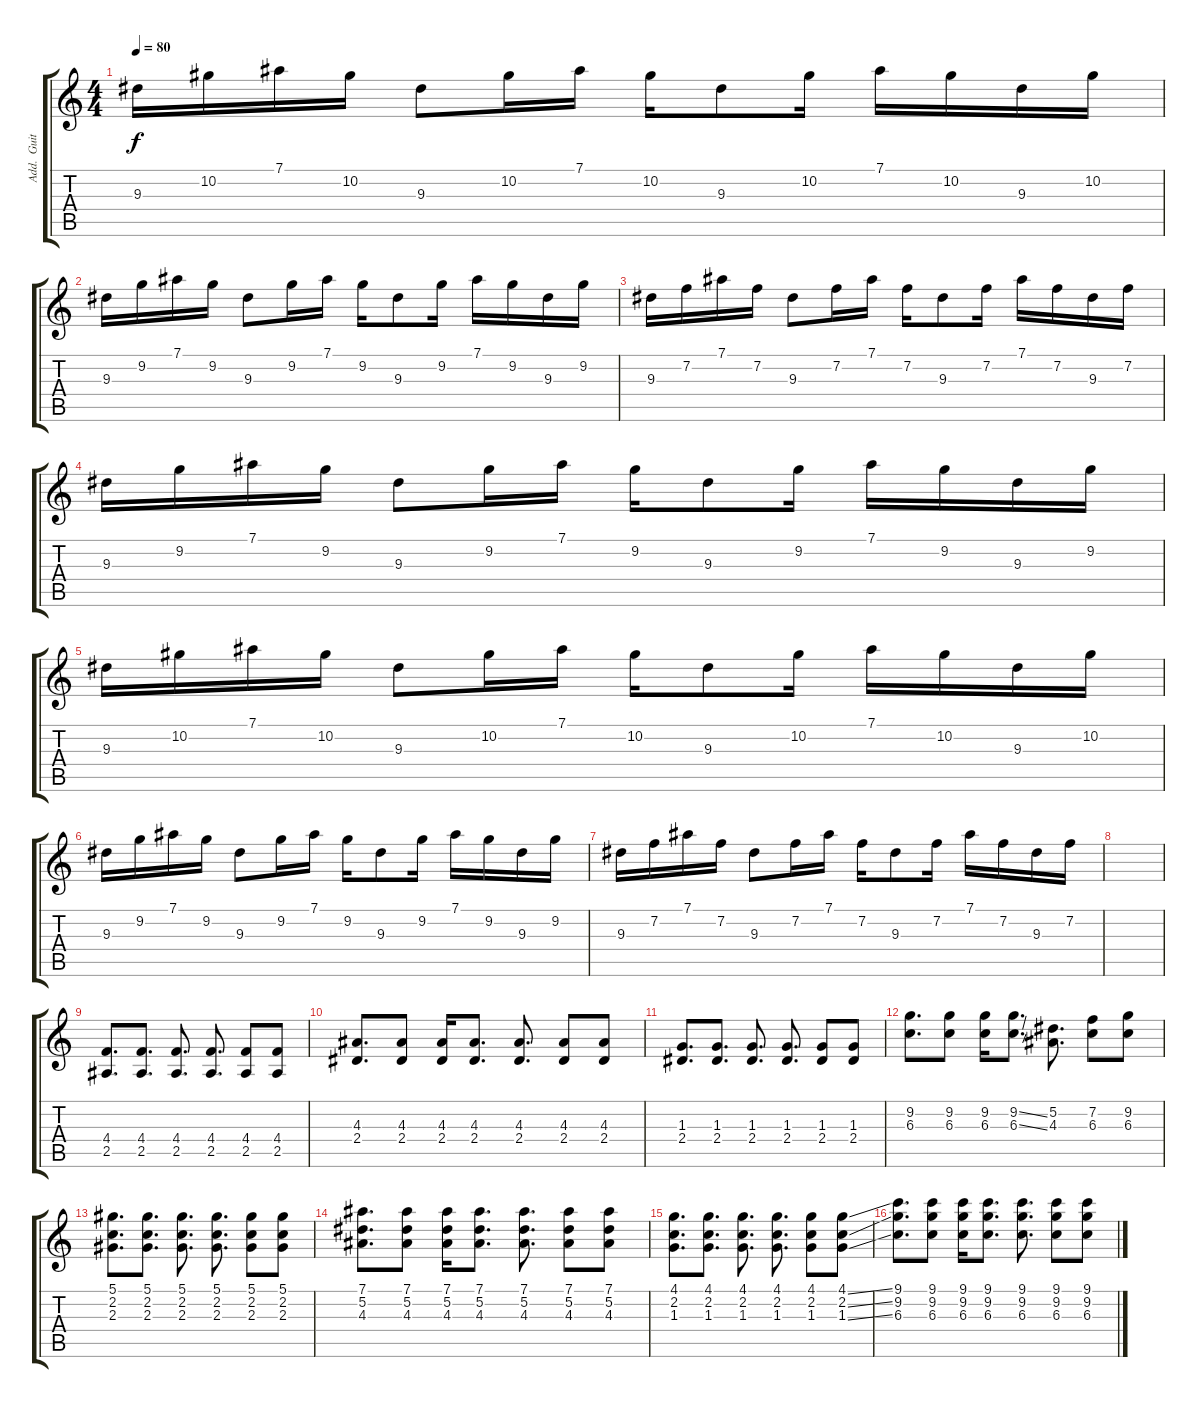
\track ("Add.  Guitar" "Add.  Guit") {instrument overdrivenguitar}
\staff {score tabs}
\tuning (Eb4 Bb3 Gb3 Db3 Ab2 Eb2) {hide}
\ts (4 4)
\tempo 80
\clef g2
\ks c
9.3.16{dy f instrument electricguitarclean} 10.2.16 7.1.16 10.2.16 9.3.8 10.2.16 7.1.16 10.2.16 9.3.8 10.2.16 7.1.16 10.2.16 9.3.16 10.2.16 |
9.3.16 9.2.16 7.1.16 9.2.16 9.3.8 9.2.16 7.1.16 9.2.16 9.3.8 9.2.16 7.1.16 9.2.16 9.3.16 9.2.16 |
9.3.16 7.2.16 7.1.16 7.2.16 9.3.8 7.2.16 7.1.16 7.2.16 9.3.8 7.2.16 7.1.16 7.2.16 9.3.16 7.2.16 |
9.3.16 9.2.16 7.1.16 9.2.16 9.3.8 9.2.16 7.1.16 9.2.16 9.3.8 9.2.16 7.1.16 9.2.16 9.3.16 9.2.16 |
9.3.16 10.2.16 7.1.16 10.2.16 9.3.8 10.2.16 7.1.16 10.2.16 9.3.8 10.2.16 7.1.16 10.2.16 9.3.16 10.2.16 |
9.3.16 9.2.16 7.1.16 9.2.16 9.3.8 9.2.16 7.1.16 9.2.16 9.3.8 9.2.16 7.1.16 9.2.16 9.3.16 9.2.16 |
9.3.16 7.2.16 7.1.16 7.2.16 9.3.8 7.2.16 7.1.16 7.2.16 9.3.8 7.2.16 7.1.16 7.2.16 9.3.16 7.2.16 |
|
(4.4 2.5).8{d instrument electricguitarclean} (4.4 2.5).8{d} (4.4 2.5).8{d} (4.4 2.5).8{d} (4.4 2.5).8 (4.4 2.5).8 |
(4.3 2.4).8{d} (4.3 2.4).8 (4.3 2.4).16 (4.3 2.4).8{d} (4.3 2.4).8{d} (4.3 2.4).8 (4.3 2.4).8 |
(1.3 2.4).8{d} (1.3 2.4).8{d} (1.3 2.4).8{d} (1.3 2.4).8{d} (1.3 2.4).8 (1.3 2.4).8 |
(9.2 6.3).8{d} (9.2 6.3).8 (9.2 6.3).16 (9.2{ss} 6.3{ss}).8{d} (5.2 4.3).8{d} (7.2 6.3).8 (9.2 6.3).8 |
(5.1 2.2 2.3).8{d} (5.1 2.2 2.3).8{d} (5.1 2.2 2.3).8{d} (5.1 2.2 2.3).8{d} (5.1 2.2 2.3).8 (5.1 2.2 2.3).8 |
(7.1 5.2 4.3).8{d} (7.1 5.2 4.3).8 (7.1 5.2 4.3).16 (7.1 5.2 4.3).8{d} (7.1 5.2 4.3).8{d} (7.1 5.2 4.3).8 (7.1 5.2 4.3).8 |
(4.1 2.2 1.3).8{d} (4.1 2.2 1.3).8{d} (4.1 2.2 1.3).8{d} (4.1 2.2 1.3).8{d} (4.1 2.2 1.3).8 (4.1{ss} 2.2{ss} 1.3{ss}).8 |
(9.1 9.2 6.3).8{d} (9.1 9.2 6.3).8 (9.1 9.2 6.3).16 (9.1 9.2 6.3).8{d} (9.1 9.2 6.3).8{d} (9.1 9.2 6.3).8 (9.1 9.2 6.3).8
